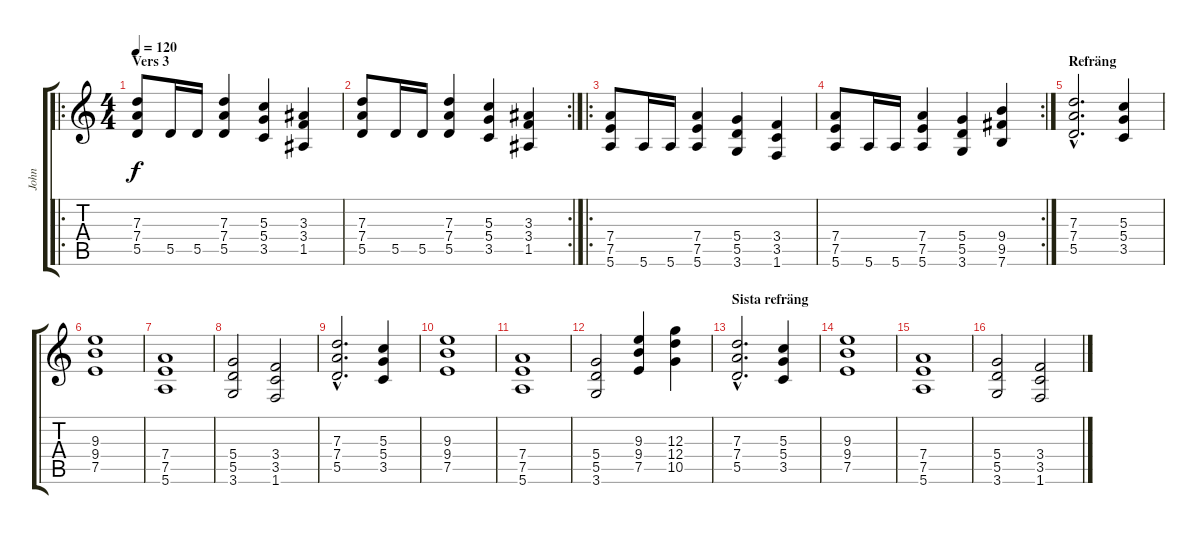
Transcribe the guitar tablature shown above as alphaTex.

\track ("John" "John") {instrument distortionguitar}
\staff {score tabs}
\tuning (E4 B3 G3 D3 A2 E2) {hide}
\ro
\ts (4 4)
\section ("" "Vers 3")
\tempo 120
\clef g2
\ks c
(7.3 7.4 5.5).8{dy f} 5.5.16 5.5.16 (7.3 7.4 5.5).4 (5.3 5.4 3.5).4 (3.3 3.4 1.5).4 |
\rc 2
(7.3 7.4 5.5).8 5.5.16 5.5.16 (7.3 7.4 5.5).4 (5.3 5.4 3.5).4 (3.3 3.4 1.5).4 |
\ro
(7.4 7.5 5.6).8 5.6.16 5.6.16 (7.4 7.5 5.6).4 (5.4 5.5 3.6).4 (3.4 3.5 1.6).4 |
\rc 2
(7.4 7.5 5.6).8 5.6.16 5.6.16 (7.4 7.5 5.6).4 (5.4 5.5 3.6).4 (9.4 9.5 7.6).4 |
\section ("" "Refräng")
(7.3{hac} 7.4{hac} 5.5{hac}).2{d} (5.3 5.4 3.5).4 |
(9.3 9.4 7.5).1 |
(7.4 7.5 5.6).1 |
(5.4 5.5 3.6).2 (3.4 3.5 1.6).2 |
(7.3{hac} 7.4{hac} 5.5{hac}).2{d} (5.3 5.4 3.5).4 |
(9.3 9.4 7.5).1 |
(7.4 7.5 5.6).1 |
(5.4 5.5 3.6).2 (9.3 9.4 7.5).4 (12.3 12.4 10.5).4 |
\section ("" "Sista refräng")
(7.3{hac} 7.4{hac} 5.5{hac}).2{d} (5.3 5.4 3.5).4 |
(9.3 9.4 7.5).1 |
(7.4 7.5 5.6).1 |
(5.4 5.5 3.6).2 (3.4 3.5 1.6).2
